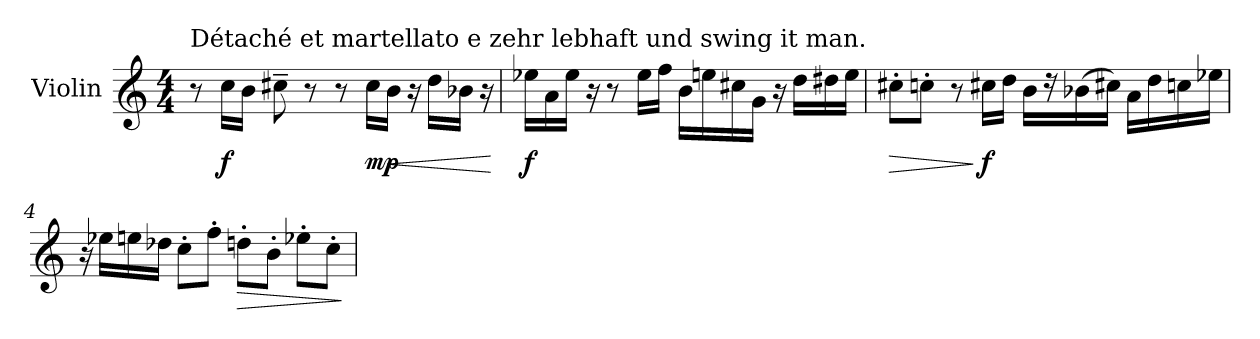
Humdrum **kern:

**kern	**dynam
*part1	*part1
*staff1	*staff1
*I"Violin	*
*I'Vln.	*
*clefG2	*
*k[]	*
*M4/4	*
*MM120	*
=1	=1
!LO:TX:a:t=Détaché et martellato e zehr lebhaft und swing it man.	!
8r	.
!	!LO:DY:b
16cc\LL	f
16b\JJ	.
8cc#X~\	.
8r	.
8r	.
!	!LO:DY:b
16cc#\LL	mp
!	!LO:HP:b
16b\JJ	<
16r	.
16dd\LL	.
16b-X\JJ	.
16r	.
.	[
=2	=2
!	!LO:DY:b
16ee-X\LL	f
16a\	.
16ee-\JJ	.
16r	.
8r	.
16ee-\LL	.
16ff\JJ	.
16b\LL	.
16een\	.
16cc#X\	.
16g\JJ	.
16r	.
16dd\LL	.
16dd#X\	.
16ee\JJ	.
=3	=3
!	!LO:HP:b
8cc#X'\L	>
8ccn'\J	.
8r	.
!	!LO:DY:n=1:b
16cc#X\LL	] f
16dd\JJ	.
16b\LL	.
16r	.
(16b-X\	.
16cc#X\JJ)	.
16a\LL	.
16dd\	.
16ccn\	.
16ee-X\JJ	.
!!LO:LB:g=z
=4	=4
16r	.
16ee-X\LL	.
16een\	.
16dd-X\JJ	.
8cc'\L	.
8ff'\J	.
!	!LO:HP:b
8ddn'\L	>
8b'\J	.
8ee-X'\L	.
8cc'\J	.
.	]
=	=
*-	*-
